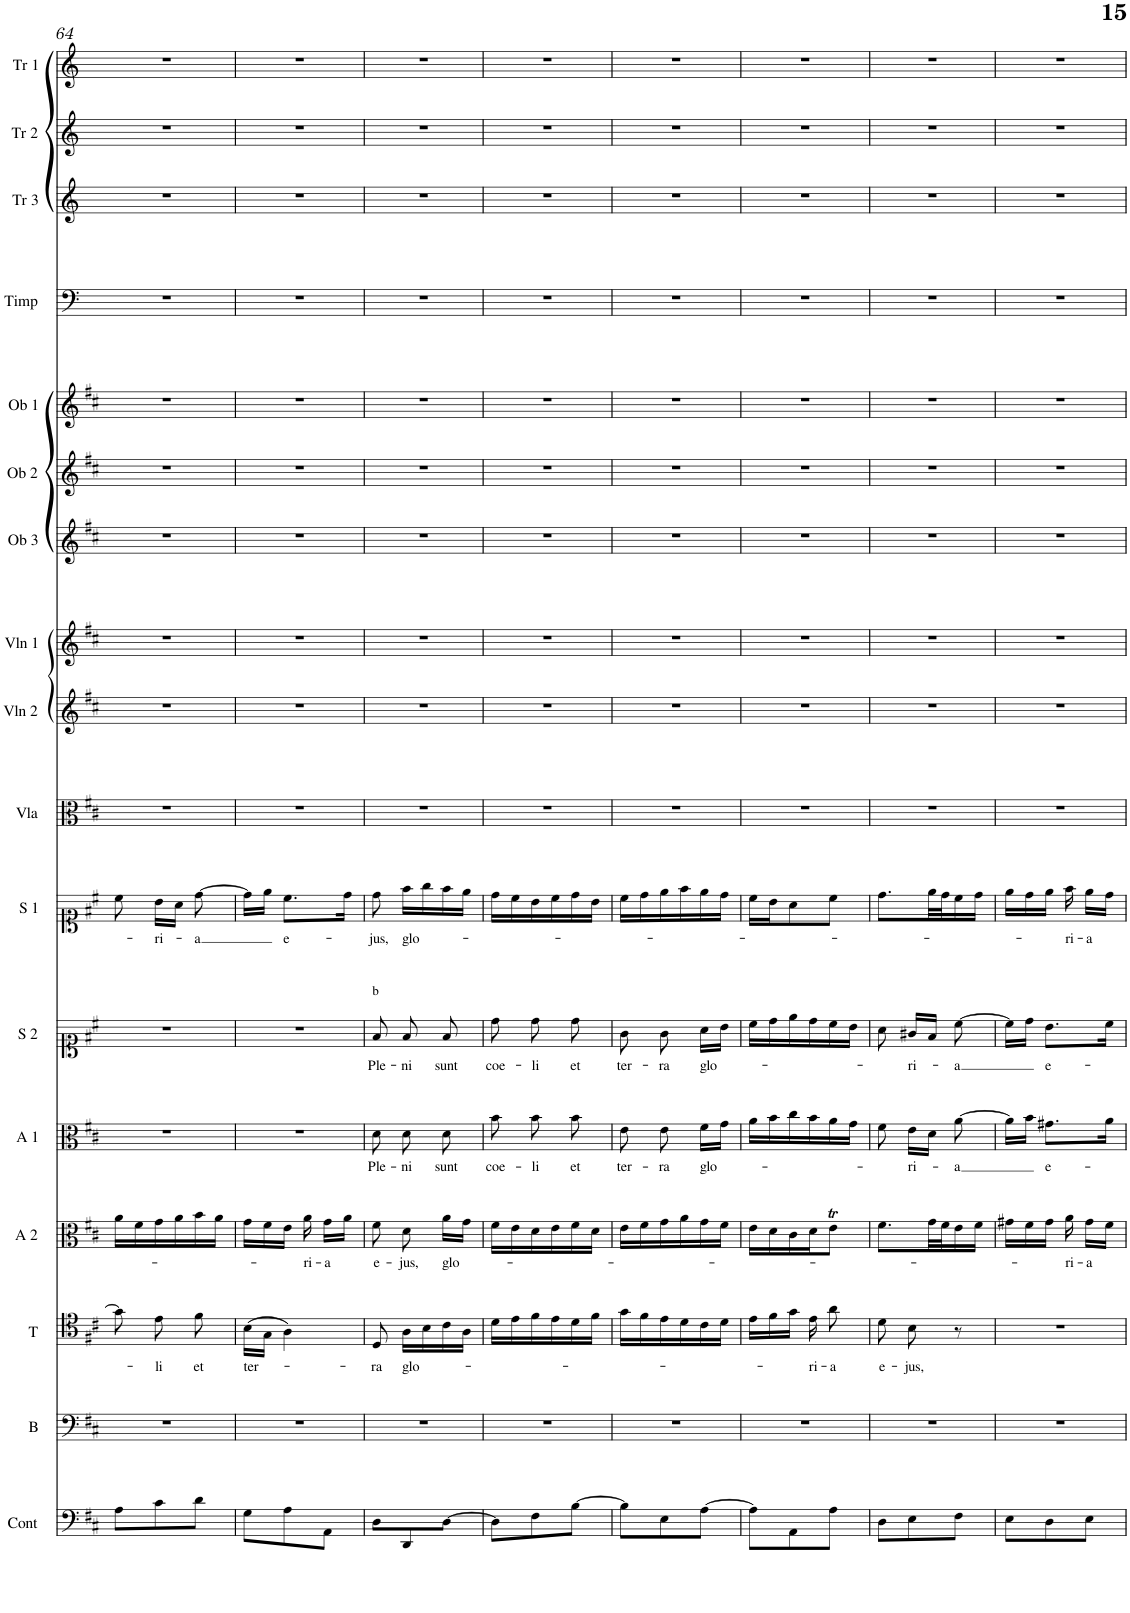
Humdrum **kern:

**kern	**kern	**kern	**text	**kern	**text	**kern	**text	**kern	**text	**kern	**text	**kern	**kern	**kern	**kern	**kern	**kern	**kern	**kern	**kern	**kern
*part17	*part16	*part15	*part15	*part14	*part14	*part13	*part13	*part12	*part12	*part11	*part11	*part10	*part9	*part8	*part7	*part6	*part5	*part4	*part3	*part2	*part1
*staff17	*staff16	*staff15	*staff15	*staff14	*staff14	*staff13	*staff13	*staff12	*staff12	*staff11	*staff11	*staff10	*staff9	*staff8	*staff7	*staff6	*staff5	*staff4	*staff3	*staff2	*staff1
*I"Continuo	*I"Bass	*I"Tenor	*	*I"Alto 2	*	*I"Alto 1	*	*I"Soprano 2	*	*I"Soprano 1	*	*I"Viola	*I"Violin 2	*I"Violin 1	*I"Oboe 3	*I"Oboe 2	*I"Oboe 1	*I"Timpani	*I"Tromba 3	*I"Tromba 2	*I"Tromba 1
*I'Cont	*I'B	*I'T	*	*I'A 2	*	*I'A 1	*	*I'S 2	*	*I'S 1	*	*I'Vla	*I'Vln 2	*I'Vln 1	*I'Ob 3	*I'Ob 2	*I'Ob 1	*I'Timp	*I'Tr 3	*I'Tr 2	*I'Tr 1
!!LO:PB:g=z
*clefF4	*clefF4	*clefC4	*	*clefC3	*	*clefC3	*	*clefC1	*	*clefC1	*	*clefC3	*clefG2	*clefG2	*clefG2	*clefG2	*clefG2	*clefF4	*clefG2	*clefG2	*clefG2
*	*	*	*	*	*	*	*	*	*	*	*	*	*	*	*	*	*	*Trd-1c-2	*Trd-1c-2	*Trd-1c-2	*Trd-1c-2
*k[f#c#]	*k[f#c#]	*k[f#c#]	*	*k[f#c#]	*	*k[f#c#]	*	*k[f#c#]	*	*k[f#c#]	*	*k[f#c#]	*k[f#c#]	*k[f#c#]	*k[f#c#]	*k[f#c#]	*k[f#c#]	*k[]	*k[]	*k[]	*k[]
*M3/8	*M3/8	*M3/8	*	*M3/8	*	*M3/8	*	*M3/8	*	*M3/8	*	*M3/8	*M3/8	*M3/8	*M3/8	*M3/8	*M3/8	*M3/8	*M3/8	*M3/8	*M3/8
=64	=64	=64	=64	=64	=64	=64	=64	=64	=64	=64	=64	=64	=64	=64	=64	=64	=64	=64	=64	=64	=64
8A\L	4.r	8g\]	.	16a\LL	.	4.r	.	4.r	.	8cc#\	.	4.r	4.r	4.r	4.r	4.r	4.r	4.r	4.r	4.r	4.r
.	.	.	.	16f#\	.	.	.	.	.	.	.	.	.	.	.	.	.	.	.	.	.
!	!	!	!LO:LY:b	!	!	!	!	!	!	!	!LO:LY:b	!	!	!	!	!	!	!	!	!	!
8c#\	.	8e\	-li	16g\	.	.	.	.	.	16b\LL	-ri-	.	.	.	.	.	.	.	.	.	.
.	.	.	.	16a\	.	.	.	.	.	16a\JJ	.	.	.	.	.	.	.	.	.	.	.
!	!	!	!LO:LY:b	!	!	!	!	!	!	!	!LO:LY:b	!	!	!	!	!	!	!	!	!	!
8d\J	.	8f#\	et	16b\	.	.	.	.	.	[8dd\	-a	.	.	.	.	.	.	.	.	.	.
.	.	.	.	16a\JJ	.	.	.	.	.	.	.	.	.	.	.	.	.	.	.	.	.
=65	=65	=65	=65	=65	=65	=65	=65	=65	=65	=65	=65	=65	=65	=65	=65	=65	=65	=65	=65	=65	=65
!	!	!	!LO:LY:b	!	!	!	!	!	!	!	!	!	!	!	!	!	!	!	!	!	!
8G\L	4.r	(16B\LL	ter-	16g\LL	.	4.r	.	4.r	.	16dd\LL]	.	4.r	4.r	4.r	4.r	4.r	4.r	4.r	4.r	4.r	4.r
.	.	16G\JJ	.	16f#\	.	.	.	.	.	16ee\JJ	.	.	.	.	.	.	.	.	.	.	.
!	!	!	!	!	!	!	!	!	!	!	!LO:LY:b	!	!	!	!	!	!	!	!	!	!
8A\	.	4A\)	.	16e\JJ	.	.	.	.	.	8.cc#\L	e-	.	.	.	.	.	.	.	.	.	.
!	!	!	!	!	!LO:LY:b	!	!	!	!	!	!	!	!	!	!	!	!	!	!	!	!
.	.	.	.	16a\	-ri-	.	.	.	.	.	.	.	.	.	.	.	.	.	.	.	.
!	!	!	!	!	!LO:LY:b	!	!	!	!	!	!	!	!	!	!	!	!	!	!	!	!
8AA\J	.	.	.	16g\LL	-a	.	.	.	.	.	.	.	.	.	.	.	.	.	.	.	.
.	.	.	.	16a\JJ	.	.	.	.	.	16dd\Jk	.	.	.	.	.	.	.	.	.	.	.
=66	=66	=66	=66	=66	=66	=66	=66	=66	=66	=66	=66	=66	=66	=66	=66	=66	=66	=66	=66	=66	=66
!	!	!	!	!	!	!	!	!LO:TX:a:t=b	!	!	!	!	!	!	!	!	!	!	!	!	!
!	!	!	!LO:LY:b	!	!LO:LY:b	!	!LO:LY:b	!	!LO:LY:b	!	!LO:LY:b	!	!	!	!	!	!	!	!	!	!
8D\L	4.r	8D/	-ra	8f#\	e-	8d\	Ple-	8f#/	Ple-	8dd\	-jus,	4.r	4.r	4.r	4.r	4.r	4.r	4.r	4.r	4.r	4.r
!	!	!	!LO:LY:b	!	!LO:LY:b	!	!LO:LY:b	!	!LO:LY:b	!	!LO:LY:b	!	!	!	!	!	!	!	!	!	!
8DD/	.	16A\LL	glo-	8d\	-jus,	8d\	-ni	8f#/	-ni	16ff#\LL	glo-	.	.	.	.	.	.	.	.	.	.
.	.	16B\	.	.	.	.	.	.	.	16gg\	.	.	.	.	.	.	.	.	.	.	.
!	!	!	!	!	!LO:LY:b	!	!LO:LY:b	!	!LO:LY:b	!	!	!	!	!	!	!	!	!	!	!	!
[8D\J	.	16c#\	.	16a\LL	glo-	8d\	sunt	8f#/	sunt	16ff#\	.	.	.	.	.	.	.	.	.	.	.
.	.	16A\JJ	.	16g\JJ	.	.	.	.	.	16ee\JJ	.	.	.	.	.	.	.	.	.	.	.
=67	=67	=67	=67	=67	=67	=67	=67	=67	=67	=67	=67	=67	=67	=67	=67	=67	=67	=67	=67	=67	=67
!	!	!	!	!	!	!	!LO:LY:b	!	!LO:LY:b	!	!	!	!	!	!	!	!	!	!	!	!
8D\L]	4.r	16d\LL	.	16f#\LL	.	8b\	coe-	8dd\	coe-	16dd\LL	.	4.r	4.r	4.r	4.r	4.r	4.r	4.r	4.r	4.r	4.r
.	.	16e\	.	16e\	.	.	.	.	.	16cc#\	.	.	.	.	.	.	.	.	.	.	.
!	!	!	!	!	!	!	!LO:LY:b	!	!LO:LY:b	!	!	!	!	!	!	!	!	!	!	!	!
8F#\	.	16f#\	.	16d\	.	8b\	-li	8dd\	-li	16b\	.	.	.	.	.	.	.	.	.	.	.
.	.	16e\	.	16e\	.	.	.	.	.	16cc#\	.	.	.	.	.	.	.	.	.	.	.
!	!	!	!	!	!	!	!LO:LY:b	!	!LO:LY:b	!	!	!	!	!	!	!	!	!	!	!	!
[8B\J	.	16d\	.	16f#\	.	8b\	et	8dd\	et	16dd\	.	.	.	.	.	.	.	.	.	.	.
.	.	16f#\JJ	.	16d\JJ	.	.	.	.	.	16b\JJ	.	.	.	.	.	.	.	.	.	.	.
=68	=68	=68	=68	=68	=68	=68	=68	=68	=68	=68	=68	=68	=68	=68	=68	=68	=68	=68	=68	=68	=68
!	!	!	!	!	!	!	!LO:LY:b	!	!LO:LY:b	!	!	!	!	!	!	!	!	!	!	!	!
8B\L]	4.r	16g\LL	.	16e\LL	.	8e\	ter-	8g\	ter-	16cc#\LL	.	4.r	4.r	4.r	4.r	4.r	4.r	4.r	4.r	4.r	4.r
.	.	16f#\	.	16f#\	.	.	.	.	.	16dd\	.	.	.	.	.	.	.	.	.	.	.
!	!	!	!	!	!	!	!LO:LY:b	!	!LO:LY:b	!	!	!	!	!	!	!	!	!	!	!	!
8E\	.	16e\	.	16g\	.	8e\	-ra	8g\	-ra	16ee\	.	.	.	.	.	.	.	.	.	.	.
.	.	16d\	.	16a\	.	.	.	.	.	16ff#\	.	.	.	.	.	.	.	.	.	.	.
!	!	!	!	!	!	!	!LO:LY:b	!	!LO:LY:b	!	!	!	!	!	!	!	!	!	!	!	!
[8A\J	.	16c#\	.	16g\	.	16f#\LL	glo-	16a\LL	glo-	16ee\	.	.	.	.	.	.	.	.	.	.	.
.	.	16d\JJ	.	16f#\JJ	.	16g\JJ	.	16b\JJ	.	16dd\JJ	.	.	.	.	.	.	.	.	.	.	.
=69	=69	=69	=69	=69	=69	=69	=69	=69	=69	=69	=69	=69	=69	=69	=69	=69	=69	=69	=69	=69	=69
8A\L]	4.r	16e\LL	.	16e\LL	.	16a\LL	.	16cc#\LL	.	16cc#\LL	.	4.r	4.r	4.r	4.r	4.r	4.r	4.r	4.r	4.r	4.r
.	.	16f#\	.	16d\	.	16b\	.	16dd\	.	16b\J	.	.	.	.	.	.	.	.	.	.	.
8AA\	.	16g\JJ	.	16c#\	.	16cc#\	.	16ee\	.	8a\	.	.	.	.	.	.	.	.	.	.	.
!	!	!	!LO:LY:b	!	!	!	!	!	!	!	!	!	!	!	!	!	!	!	!	!	!
.	.	16e\	-ri-	16d\J	.	16b\	.	16dd\	.	.	.	.	.	.	.	.	.	.	.	.	.
!	!	!	!LO:LY:b	!	!	!	!	!	!	!	!	!	!	!	!	!	!	!	!	!	!
8A\J	.	8a\	-a	8eT\J	.	16a\	.	16cc#\	.	8cc#\J	.	.	.	.	.	.	.	.	.	.	.
.	.	.	.	.	.	16g\JJ	.	16b\JJ	.	.	.	.	.	.	.	.	.	.	.	.	.
=70	=70	=70	=70	=70	=70	=70	=70	=70	=70	=70	=70	=70	=70	=70	=70	=70	=70	=70	=70	=70	=70
!	!	!	!LO:LY:b	!	!	!	!	!	!	!	!	!	!	!	!	!	!	!	!	!	!
8D\L	4.r	8d\	e-	8.f#\L	.	8f#\	.	8a\	.	8.dd\L	.	4.r	4.r	4.r	4.r	4.r	4.r	4.r	4.r	4.r	4.r
!	!	!	!LO:LY:b	!	!	!	!LO:LY:b	!	!LO:LY:b	!	!	!	!	!	!	!	!	!	!	!	!
8E\	.	8B\	-jus,	.	.	16e\LL	-ri-	16g#X/LL	-ri-	.	.	.	.	.	.	.	.	.	.	.	.
.	.	.	.	32g\LL	.	16d\JJ	.	16f#/JJ	.	32ee\LL	.	.	.	.	.	.	.	.	.	.	.
.	.	.	.	32f#\J	.	.	.	.	.	32dd\J	.	.	.	.	.	.	.	.	.	.	.
!	!	!	!	!	!	!	!LO:LY:b	!	!LO:LY:b	!	!	!	!	!	!	!	!	!	!	!	!
8F#\J	.	8r	.	16e\	.	[8a\	-a	[8cc#\	-a	16cc#\	.	.	.	.	.	.	.	.	.	.	.
.	.	.	.	16f#\JJ	.	.	.	.	.	16dd\JJ	.	.	.	.	.	.	.	.	.	.	.
=71	=71	=71	=71	=71	=71	=71	=71	=71	=71	=71	=71	=71	=71	=71	=71	=71	=71	=71	=71	=71	=71
8E\L	4.r	4.r	.	16g#X\LL	.	16a\LL]	.	16cc#\LL]	.	16ee\LL	.	4.r	4.r	4.r	4.r	4.r	4.r	4.r	4.r	4.r	4.r
.	.	.	.	16f#\	.	16b\JJ	.	16dd\JJ	.	16dd\	.	.	.	.	.	.	.	.	.	.	.
!	!	!	!	!	!	!	!LO:LY:b	!	!LO:LY:b	!	!	!	!	!	!	!	!	!	!	!	!
8D\	.	.	.	16g#\JJ	.	8.g#X\L	e-	8.b\L	e-	16ee\JJ	.	.	.	.	.	.	.	.	.	.	.
!	!	!	!	!	!LO:LY:b	!	!	!	!	!	!LO:LY:b	!	!	!	!	!	!	!	!	!	!
.	.	.	.	16a\	-ri-	.	.	.	.	16ff#\	-ri-	.	.	.	.	.	.	.	.	.	.
!	!	!	!	!	!LO:LY:b	!	!	!	!	!	!LO:LY:b	!	!	!	!	!	!	!	!	!	!
8E\J	.	.	.	16g#\LL	-a	.	.	.	.	16ee\LL	-a	.	.	.	.	.	.	.	.	.	.
.	.	.	.	16f#\JJ	.	16a\Jk	.	16cc#\Jk	.	16dd\JJ	.	.	.	.	.	.	.	.	.	.	.
=	=	=	=	=	=	=	=	=	=	=	=	=	=	=	=	=	=	=	=	=	=
*-	*-	*-	*-	*-	*-	*-	*-	*-	*-	*-	*-	*-	*-	*-	*-	*-	*-	*-	*-	*-	*-
